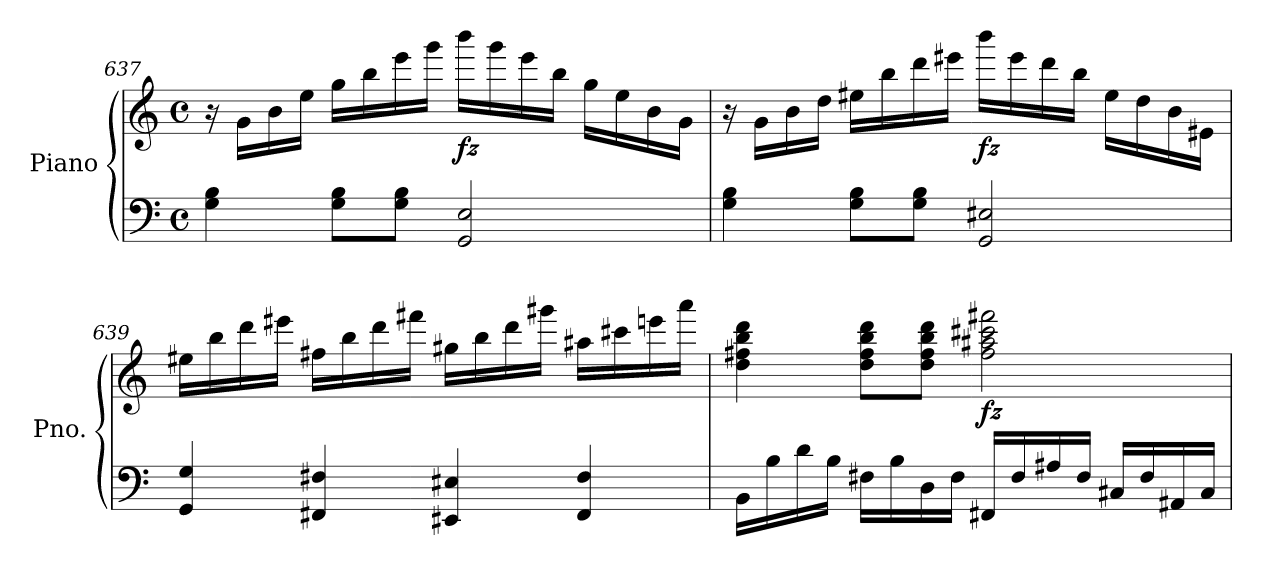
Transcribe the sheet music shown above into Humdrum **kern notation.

**kern	**kern	**dynam
*part1	*part1	*part1
*staff2	*staff1	*staff1/2
*I"Piano	*	*
*I'Pno.	*	*
!!LO:LB:g=z
*clefF4	*clefG2	*
*k[]	*k[]	*
*M4/4	*M4/4	*
*met(c)	*met(c)	*
=637	=637	=637
4G\ 4B\	16r	.
.	16g\LL	.
.	16b\	.
.	16ee\JJ	.
8G\ 8B\L	16gg\LL	.
.	16bb\	.
8G\ 8B\J	16eee\	.
.	16ggg\JJ	.
!	!	!LO:DY:b
2GG/ 2E/	16bbb\LL	fz
.	16ggg\	.
.	16eee\	.
.	16bb\JJ	.
.	16gg\LL	.
.	16ee\	.
.	16b\	.
.	16g\JJ	.
=638	=638	=638
4G\ 4B\	16r	.
.	16g\LL	.
.	16b\	.
.	16dd\JJ	.
8G\ 8B\L	16ee#X\LL	.
.	16bb\	.
8G\ 8B\J	16ddd\	.
.	16eee#X\JJ	.
!	!	!LO:DY:b
2GG/ 2E#X/	16bbb\LL	fz
.	16eee#\	.
.	16ddd\	.
.	16bb\JJ	.
.	16ee#\LL	.
.	16dd\	.
.	16b\	.
.	16e#X\JJ	.
=639	=639	=639
4GG/ 4G/	16ee#X\LL	.
.	16bb\	.
.	16ddd\	.
.	16eee#X\JJ	.
4FF#X/ 4F#X/	16ff#X\LL	.
.	16bb\	.
.	16ddd\	.
.	16fff#X\JJ	.
4EE#X/ 4E#X/	16gg#X\LL	.
.	16bb\	.
.	16ddd\	.
.	16ggg#X\JJ	.
4FF#/ 4F#/	16aa#X\LL	.
.	16ccc#X\	.
.	16eeen\	.
.	16aaa\JJ	.
!!LO:LB:g=z
=640	=640	=640
16BB\LL	4dd\ 4ff#X\ 4bb\ 4ddd\	.
16B\	.	.
16d\	.	.
16B\JJ	.	.
16F#X\LL	8dd\ 8ff#\ 8bb\ 8ddd\L	.
16B\	.	.
16D\	8dd\ 8ff#\ 8bb\ 8ddd\J	.
16F#\JJ	.	.
!	!	!LO:DY:b
16FF#X/LL	2ff#\ 2aa#X\ 2ccc#X\ 2fff#X\	fz
16F#/	.	.
16A#X/	.	.
16F#/JJ	.	.
16C#X/LL	.	.
16F#/	.	.
16AA#X/	.	.
16C#/JJ	.	.
=	=	=
*-	*-	*-
